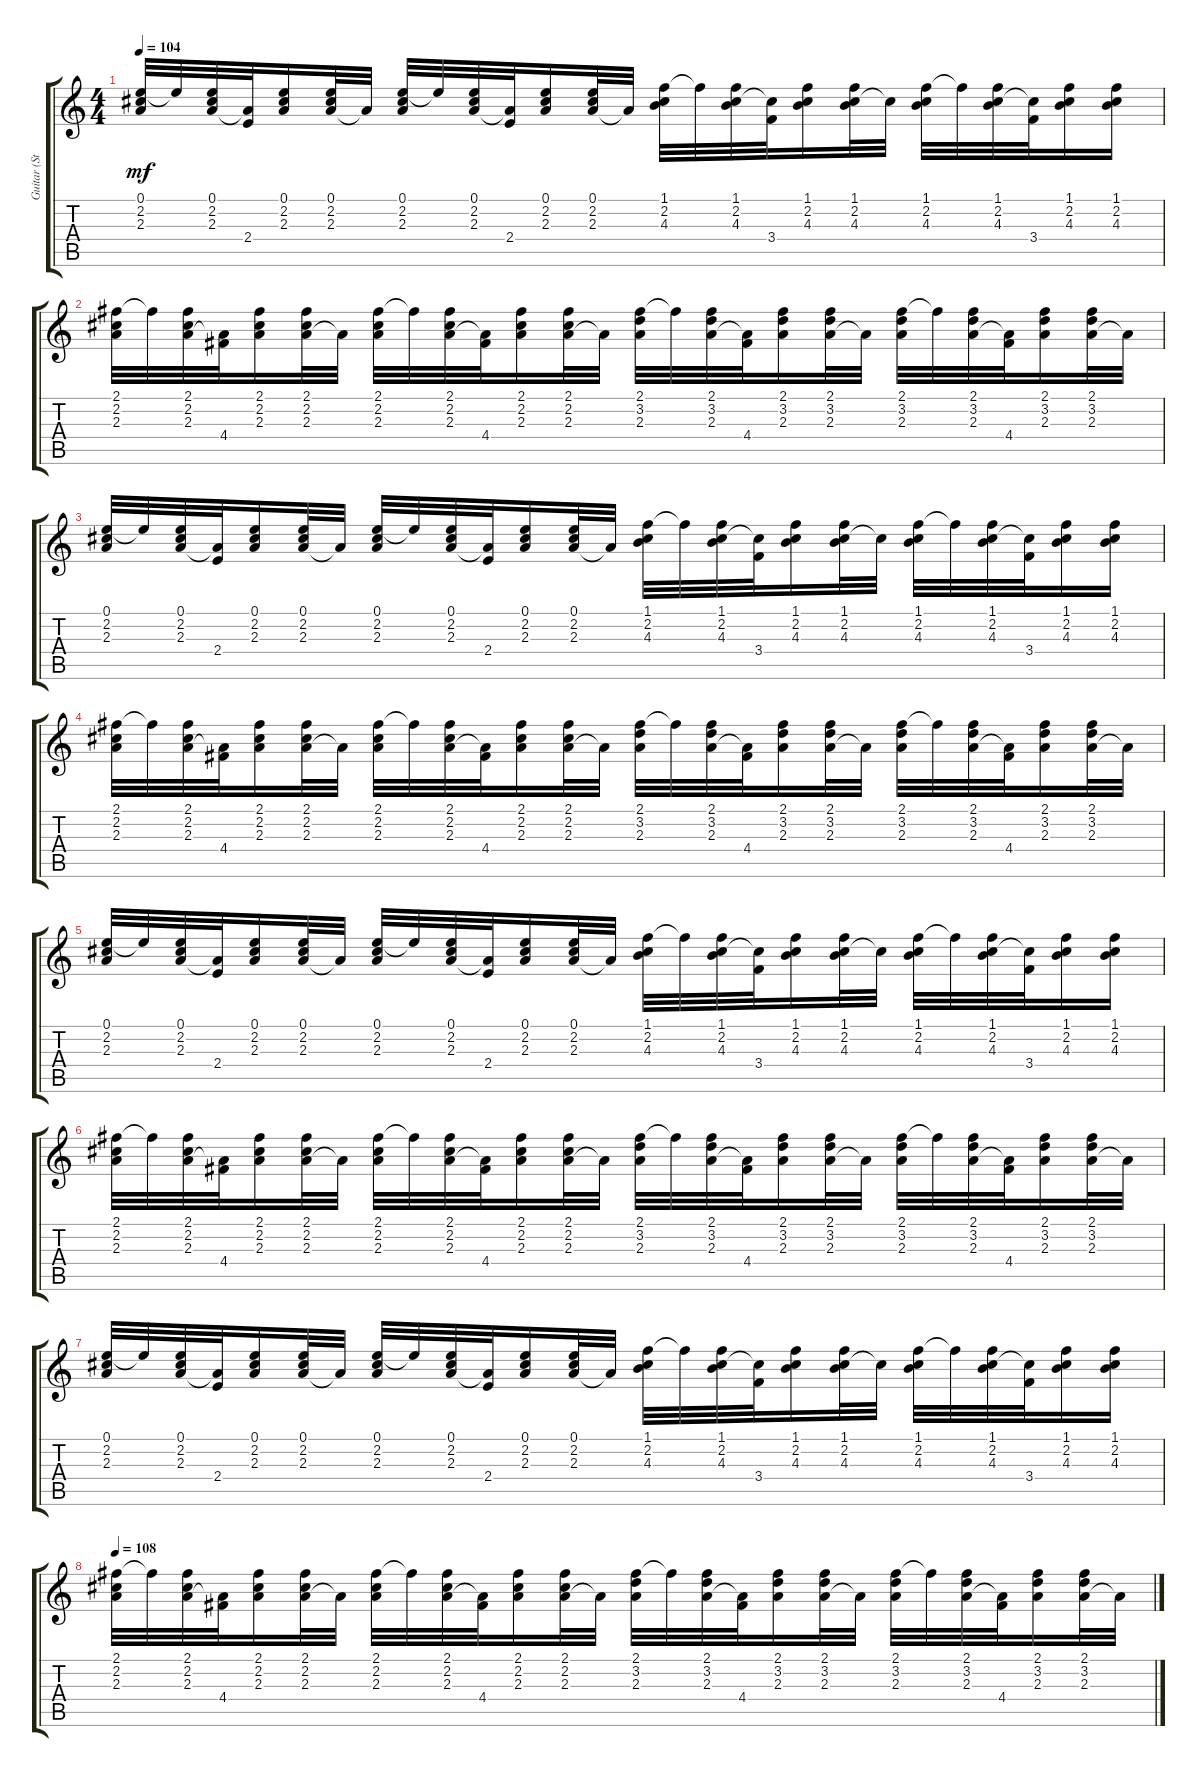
\track ("Guitar (Staff 1)" "Guitar (St") {instrument acousticguitarsteel}
\staff {score tabs}
\tuning (E4 B3 G3 D3 A2 E2) {hide}
\ts (4 4)
\tempo 104
\clef g2
\ks c
(0.1 2.2 2.3).32{dy mf} 0.1{t}.32 (0.1 2.2 2.3).32 (2.3{t} 2.4).32 (0.1 2.2 2.3).16 (0.1 2.2 2.3).32 2.3{t}.32 (0.1 2.2 2.3).32 0.1{t}.32 (0.1 2.2 2.3).32 (2.3{t} 2.4).32 (0.1 2.2 2.3).16 (0.1 2.2 2.3).32 2.3{t}.32 (1.1 2.2 4.3).32 1.1{t}.32 (1.1 2.2 4.3).32 (2.2{t} 3.4).32 (1.1 2.2 4.3).16 (1.1 2.2 4.3).32 2.2{t}.32 (1.1 2.2 4.3).32 1.1{t}.32 (1.1 2.2 4.3).32 (2.2{t} 3.4).32 (1.1 2.2 4.3).16 (1.1 2.2 4.3).16 |
(2.1 2.2 2.3).32 2.1{t}.32 (2.1 2.2 2.3).32 (2.3{t} 4.4).32 (2.1 2.2 2.3).16 (2.1 2.2 2.3).32 2.3{t}.32 (2.1 2.2 2.3).32 2.1{t}.32 (2.1 2.2 2.3).32 (2.3{t} 4.4).32 (2.1 2.2 2.3).16 (2.1 2.2 2.3).32 2.3{t}.32 (2.1 3.2 2.3).32 2.1{t}.32 (2.1 3.2 2.3).32 (2.3{t} 4.4).32 (2.1 3.2 2.3).16 (2.1 3.2 2.3).32 2.3{t}.32 (2.1 3.2 2.3).32 2.1{t}.32 (2.1 3.2 2.3).32 (2.3{t} 4.4).32 (2.1 3.2 2.3).16 (2.1 3.2 2.3).32 2.3{t}.32 |
(0.1 2.2 2.3).32 0.1{t}.32 (0.1 2.2 2.3).32 (2.3{t} 2.4).32 (0.1 2.2 2.3).16 (0.1 2.2 2.3).32 2.3{t}.32 (0.1 2.2 2.3).32 0.1{t}.32 (0.1 2.2 2.3).32 (2.3{t} 2.4).32 (0.1 2.2 2.3).16 (0.1 2.2 2.3).32 2.3{t}.32 (1.1 2.2 4.3).32 1.1{t}.32 (1.1 2.2 4.3).32 (2.2{t} 3.4).32 (1.1 2.2 4.3).16 (1.1 2.2 4.3).32 2.2{t}.32 (1.1 2.2 4.3).32 1.1{t}.32 (1.1 2.2 4.3).32 (2.2{t} 3.4).32 (1.1 2.2 4.3).16 (1.1 2.2 4.3).16 |
(2.1 2.2 2.3).32 2.1{t}.32 (2.1 2.2 2.3).32 (2.3{t} 4.4).32 (2.1 2.2 2.3).16 (2.1 2.2 2.3).32 2.3{t}.32 (2.1 2.2 2.3).32 2.1{t}.32 (2.1 2.2 2.3).32 (2.3{t} 4.4).32 (2.1 2.2 2.3).16 (2.1 2.2 2.3).32 2.3{t}.32 (2.1 3.2 2.3).32 2.1{t}.32 (2.1 3.2 2.3).32 (2.3{t} 4.4).32 (2.1 3.2 2.3).16 (2.1 3.2 2.3).32 2.3{t}.32 (2.1 3.2 2.3).32 2.1{t}.32 (2.1 3.2 2.3).32 (2.3{t} 4.4).32 (2.1 3.2 2.3).16 (2.1 3.2 2.3).32 2.3{t}.32 |
(0.1 2.2 2.3).32 0.1{t}.32 (0.1 2.2 2.3).32 (2.3{t} 2.4).32 (0.1 2.2 2.3).16 (0.1 2.2 2.3).32 2.3{t}.32 (0.1 2.2 2.3).32 0.1{t}.32 (0.1 2.2 2.3).32 (2.3{t} 2.4).32 (0.1 2.2 2.3).16 (0.1 2.2 2.3).32 2.3{t}.32 (1.1 2.2 4.3).32 1.1{t}.32 (1.1 2.2 4.3).32 (2.2{t} 3.4).32 (1.1 2.2 4.3).16 (1.1 2.2 4.3).32 2.2{t}.32 (1.1 2.2 4.3).32 1.1{t}.32 (1.1 2.2 4.3).32 (2.2{t} 3.4).32 (1.1 2.2 4.3).16 (1.1 2.2 4.3).16 |
(2.1 2.2 2.3).32 2.1{t}.32 (2.1 2.2 2.3).32 (2.3{t} 4.4).32 (2.1 2.2 2.3).16 (2.1 2.2 2.3).32 2.3{t}.32 (2.1 2.2 2.3).32 2.1{t}.32 (2.1 2.2 2.3).32 (2.3{t} 4.4).32 (2.1 2.2 2.3).16 (2.1 2.2 2.3).32 2.3{t}.32 (2.1 3.2 2.3).32 2.1{t}.32 (2.1 3.2 2.3).32 (2.3{t} 4.4).32 (2.1 3.2 2.3).16 (2.1 3.2 2.3).32 2.3{t}.32 (2.1 3.2 2.3).32 2.1{t}.32 (2.1 3.2 2.3).32 (2.3{t} 4.4).32 (2.1 3.2 2.3).16 (2.1 3.2 2.3).32 2.3{t}.32 |
(0.1 2.2 2.3).32 0.1{t}.32 (0.1 2.2 2.3).32 (2.3{t} 2.4).32 (0.1 2.2 2.3).16 (0.1 2.2 2.3).32 2.3{t}.32 (0.1 2.2 2.3).32 0.1{t}.32 (0.1 2.2 2.3).32 (2.3{t} 2.4).32 (0.1 2.2 2.3).16 (0.1 2.2 2.3).32 2.3{t}.32 (1.1 2.2 4.3).32 1.1{t}.32 (1.1 2.2 4.3).32 (2.2{t} 3.4).32 (1.1 2.2 4.3).16 (1.1 2.2 4.3).32 2.2{t}.32 (1.1 2.2 4.3).32 1.1{t}.32 (1.1 2.2 4.3).32 (2.2{t} 3.4).32 (1.1 2.2 4.3).16 (1.1 2.2 4.3).16 |
\tempo 108
(2.1 2.2 2.3).32 2.1{t}.32 (2.1 2.2 2.3).32 (2.3{t} 4.4).32 (2.1 2.2 2.3).16 (2.1 2.2 2.3).32 2.3{t}.32 (2.1 2.2 2.3).32 2.1{t}.32 (2.1 2.2 2.3).32 (2.3{t} 4.4).32 (2.1 2.2 2.3).16 (2.1 2.2 2.3).32 2.3{t}.32 (2.1 3.2 2.3).32 2.1{t}.32 (2.1 3.2 2.3).32 (2.3{t} 4.4).32 (2.1 3.2 2.3).16 (2.1 3.2 2.3).32 2.3{t}.32 (2.1 3.2 2.3).32 2.1{t}.32 (2.1 3.2 2.3).32 (2.3{t} 4.4).32 (2.1 3.2 2.3).16 (2.1 3.2 2.3).32 2.3{t}.32
